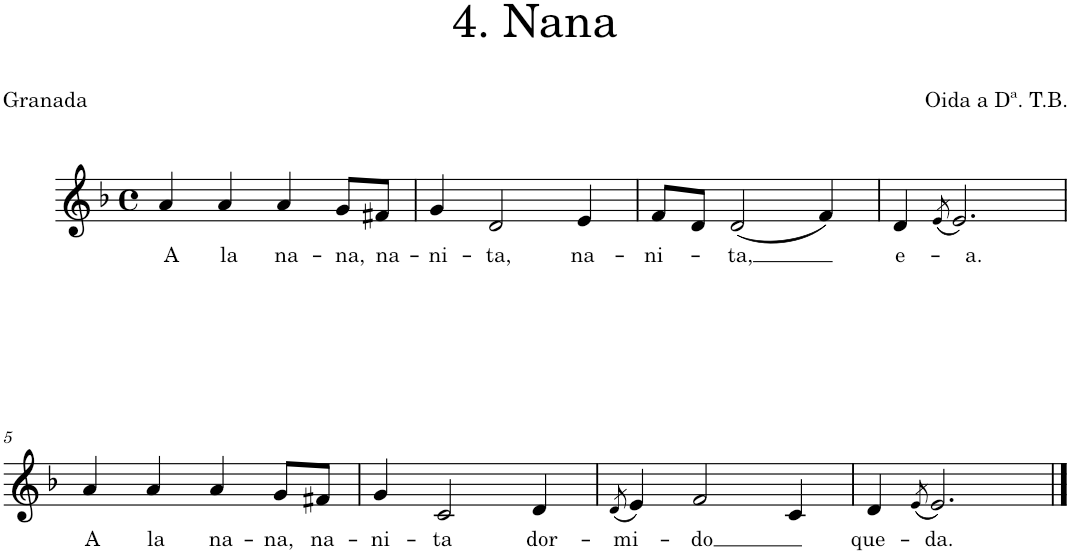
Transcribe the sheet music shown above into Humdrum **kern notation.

**kern	**text
*part1	*part1
*staff1	*staff1
*I"Piano	*
*I'Pno.	*
*clefG2	*
*k[b-]	*
*M4/4	*
*met(c)	*
=1	=1
!	!LO:LY:b
4a/	A
!	!LO:LY:b
4a/	la
!	!LO:LY:b
4a/	na-
!	!LO:LY:b
8g/L	-na,
!	!LO:LY:b
8f#X/J	na-
=2	=2
!	!LO:LY:b
4g/	-ni-
!	!LO:LY:b
2d/	-ta,
!	!LO:LY:b
4e/	na-
=3	=3
!	!LO:LY:b
8f/L	-ni-
8d/J	.
!	!LO:LY:b
(2d/	-ta,
4f/)	.
=4	=4
!	!LO:LY:b
4d/	e-
(8qe/	.
!	!LO:LY:b
2.e/)	-a.
!!LO:LB:g=z
=5	=5
!	!LO:LY:b
4a/	A
!	!LO:LY:b
4a/	la
!	!LO:LY:b
4a/	na-
!	!LO:LY:b
8g/L	-na,
!	!LO:LY:b
8f#X/J	na-
=6	=6
!	!LO:LY:b
4g/	-ni-
!	!LO:LY:b
2c/	-ta
!	!LO:LY:b
4d/	dor-
=7	=7
(8qd/	.
!	!LO:LY:b
4e/)	-mi-
!	!LO:LY:b
2f/	-do
4c/	.
=8	=8
!	!LO:LY:b
4d/	que-
(8qe/	.
!	!LO:LY:b
2.e/)	-da.
==	==
*-	*-
